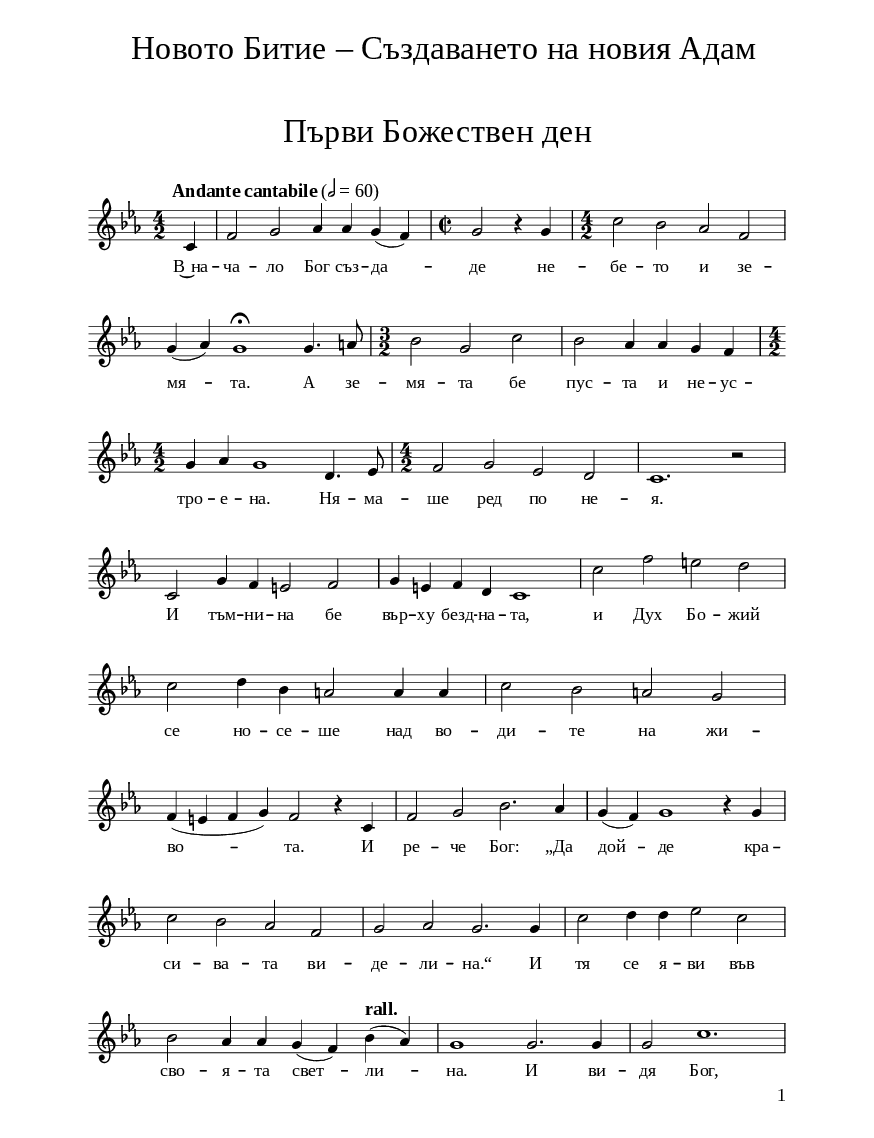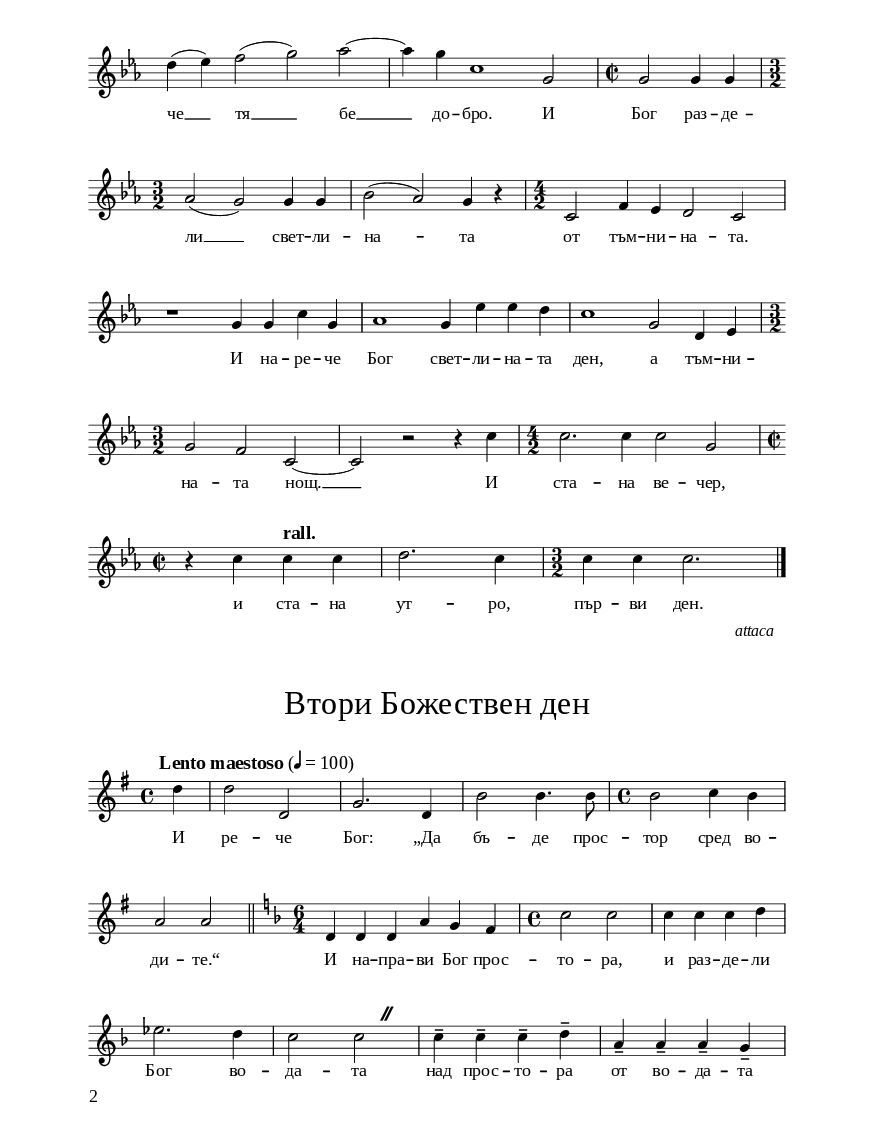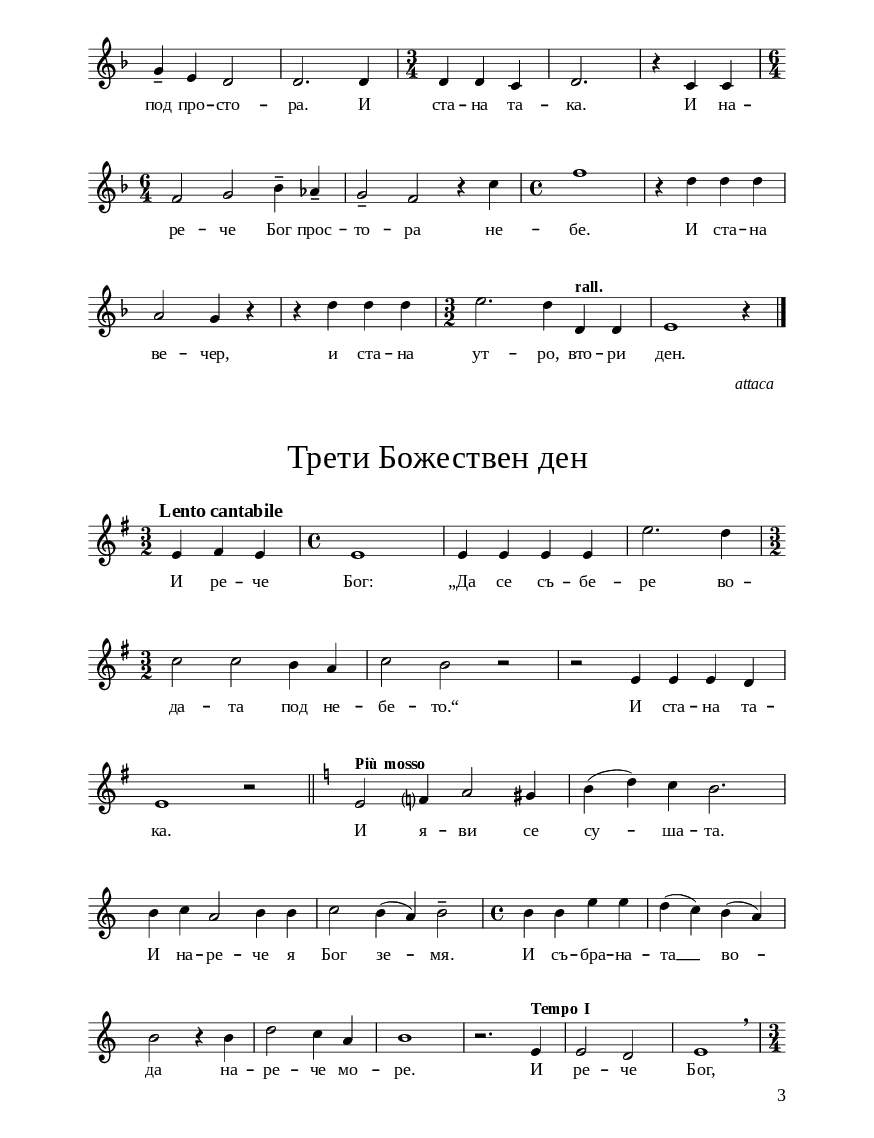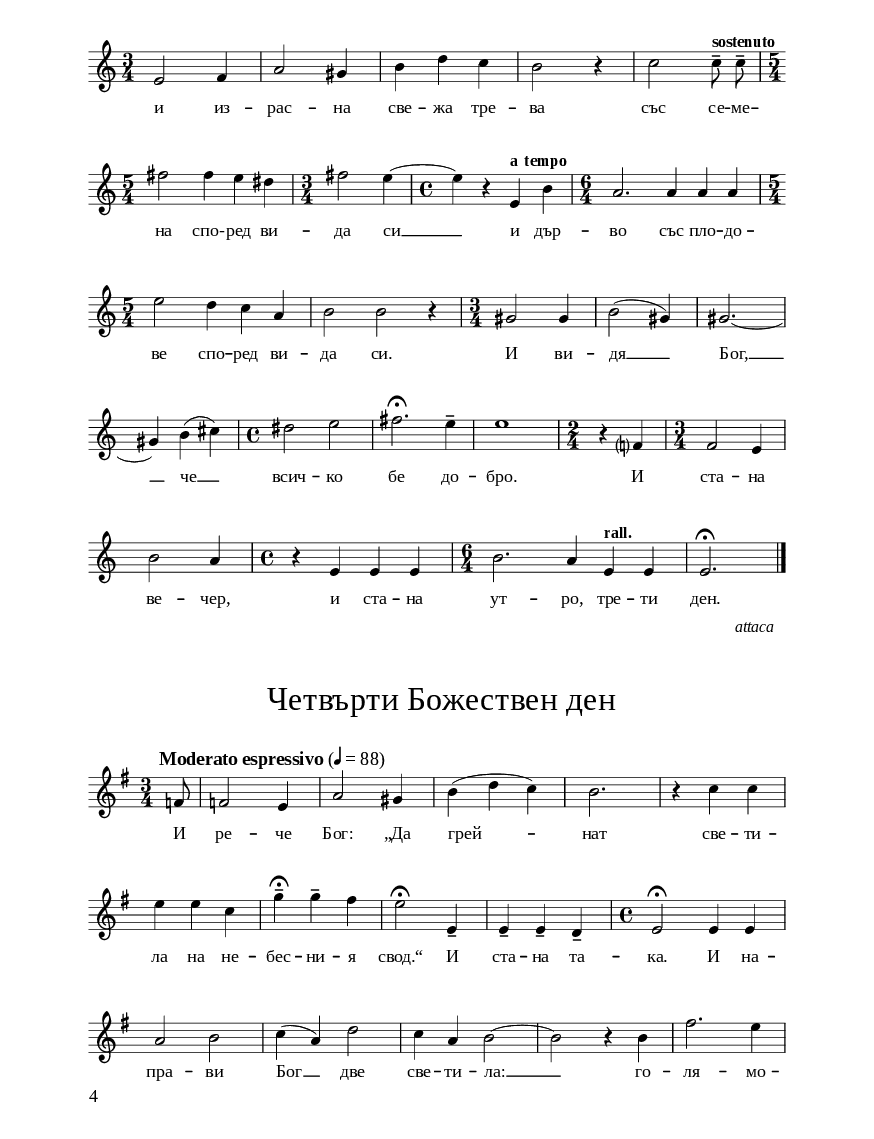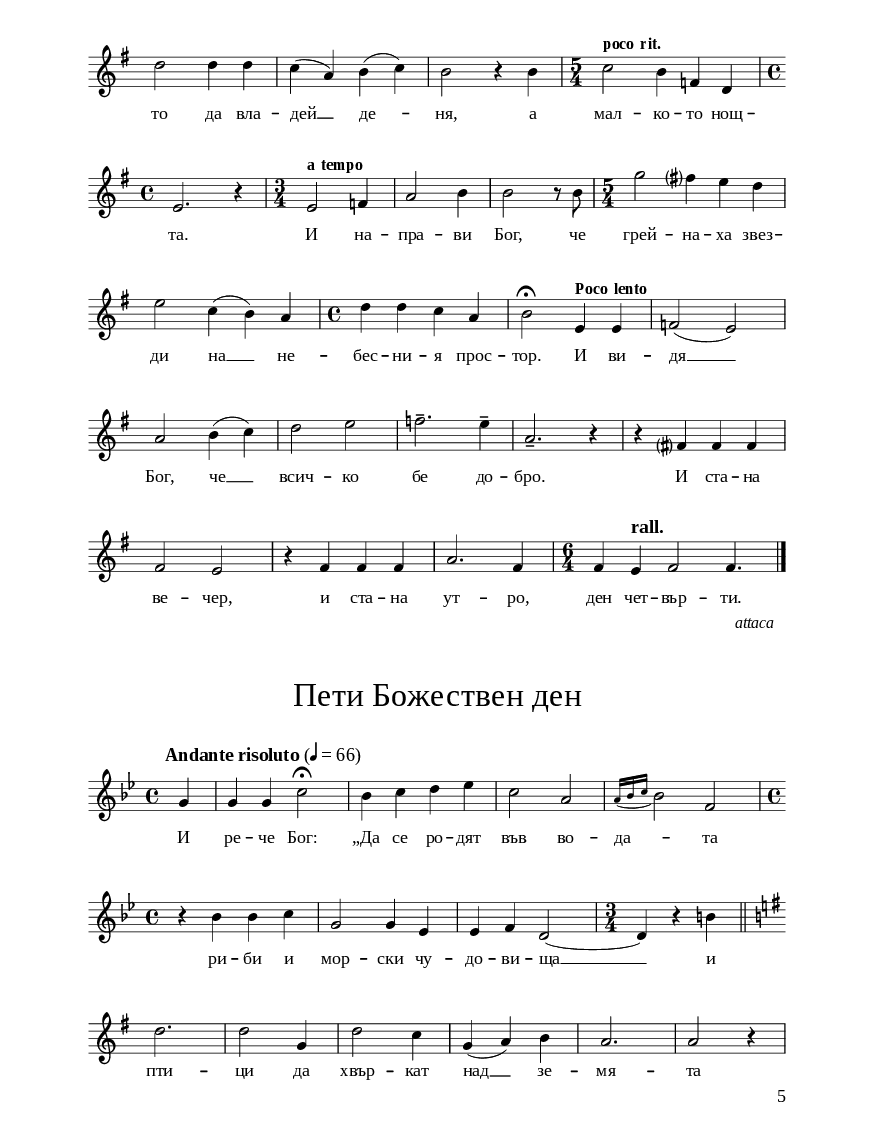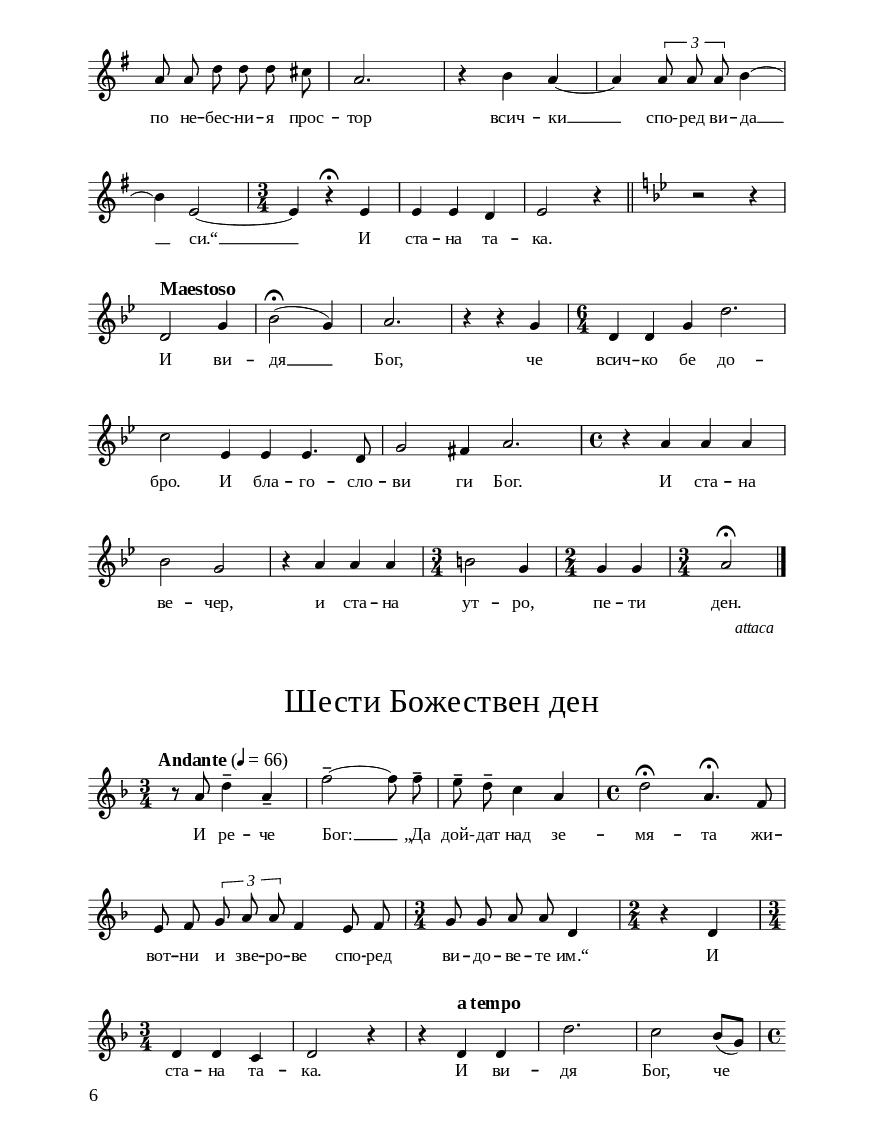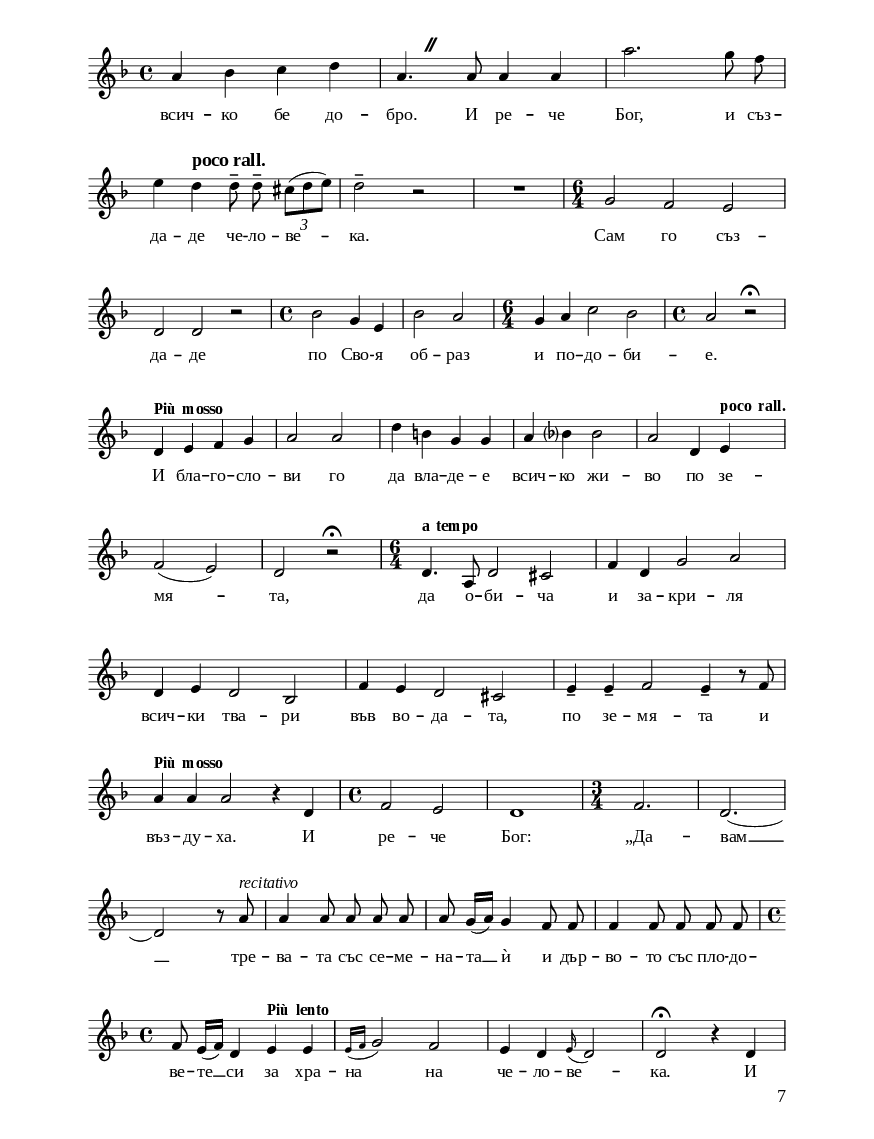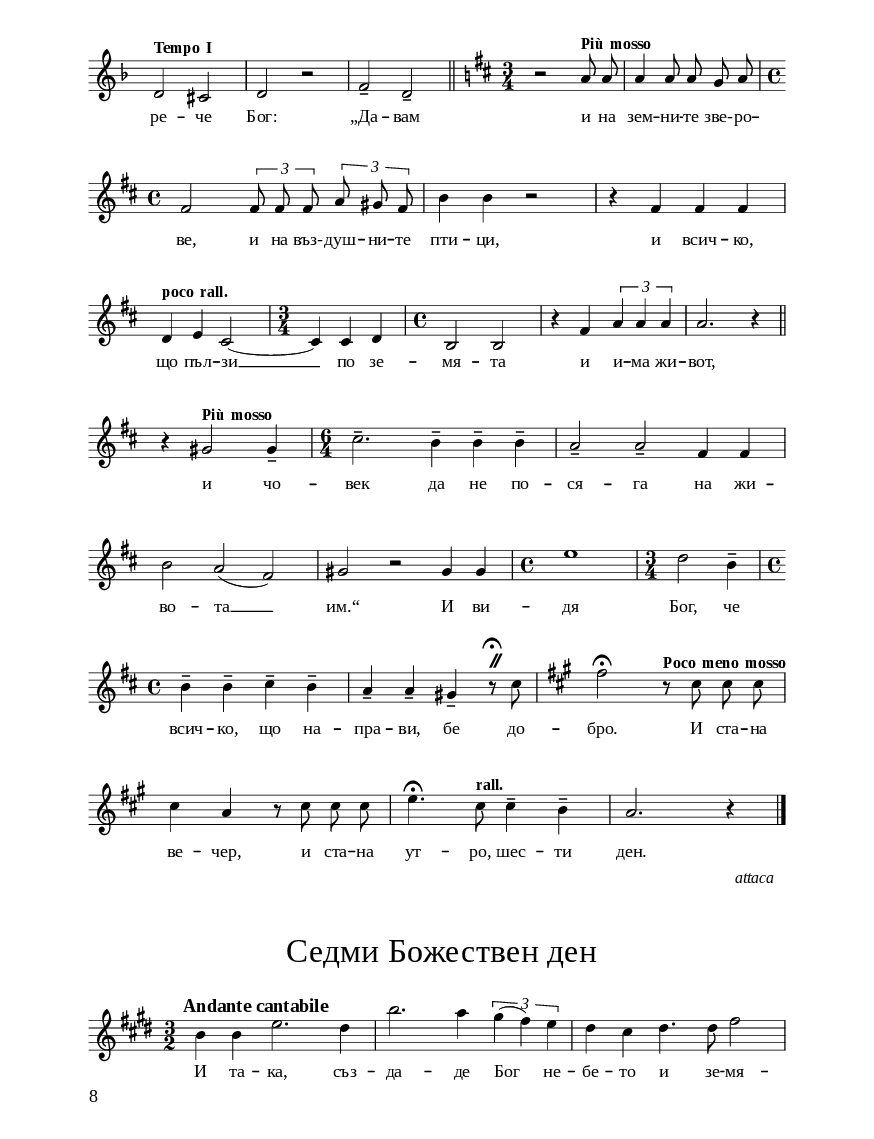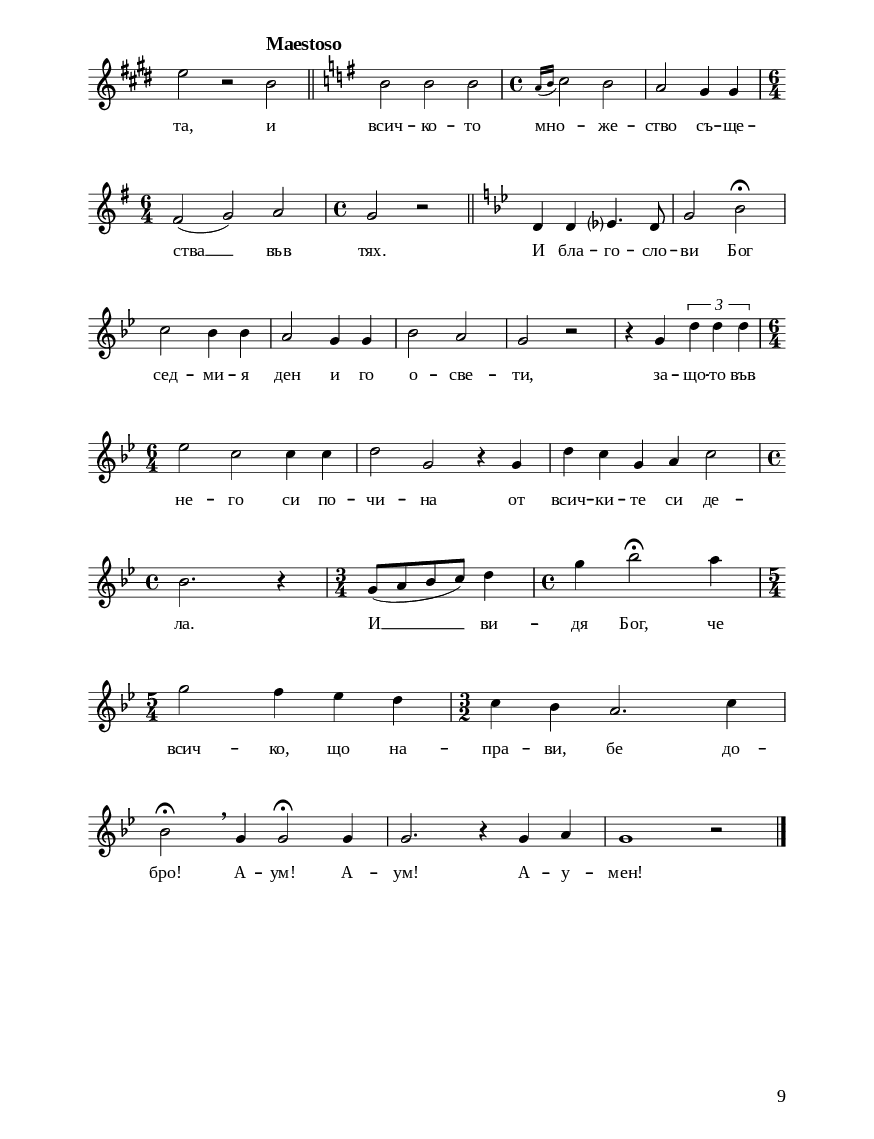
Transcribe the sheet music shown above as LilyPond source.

\version "2.24.2"

% include paper part and global functions
\include "include/globals.ily"

\bookpart {
  \label #'ref191
  \tocItem \markup "Новото Битие"
  \label #'ref191_1
  \tocItem \markup "     Първи Божествен ден"
  \include "include/bookpart-paper.ily"
  \markup \center-column \normal-text \fontsize #6.5 {
    \center-align
    \line { "     Новото Битие – Създаването на новия Адам" }
    \center-align

    \vspace #-0.1
    \center-align

    \vspace #-0.1
    \center-align
    \hspace #5.1

    \center-align
    \line \fontsize #-3 { " " }
  }
  \score {
    \include "include/score-layout.ily"

    \new Voice \absolute {
      \clef treble
      \key c \minor
      \time 4/2
      \tempoFunc "Andante cantabile" 2 "60"
      \autoBeamOff
      \partial 4
      c'4 | f'2 g'2
      as'4 as'4 g'4 ( f'4 ) | \time 2/2 g'2 r4 g'4 | % 3
      \time 4/2 c''2 bes'2 as'2 f'2 \break | % 4
      g'4 ( as'4 ) g'1 \fermata g'4. a'8 | % 5
      \time 3/2  bes'2 g'2 c''2 | % 6
      bes'2 as'4 as'4 g'4 f'4 \break | % 7
      \time 4/2  g'4 as'4 g'1 d'4. es'8 | % 8
      \time 4/2  f'2 g'2 es'2 d'2 | % 9
      c'1. r2 \break |
      c'2 g'4 f'4 e'2 f'2 | % 11
      g'4 e'4 f'4 d'4 c'1 | % 12
      c''2 f''2 e''2 d''2 \break | % 13
      c''2 d''4 bes'4 a'2 a'4 a'4 | % 14
      c''2 bes'2 a'2 g'2 \break | % 15
      f'4 ( e'4 f'4 g'4 ) f'2 r4 c'4 | % 16
      f'2 g'2 bes'2. as'4 | % 17
      g'4 ( f'4 ) g'1 r4 g'4 \break | % 18
      c''2 bes'2 as'2 f'2 | % 19
      g'2 as'2 g'2. g'4 |
      c''2 d''4 d''4 es''2 c''2 \break | % 21
      bes'2 as'4 as'4 g'4 ( f'4 )  \tempo "rall." bes'4( as'4 )
      | % 22
      g'1 g'2. g'4 | % 23
      g'2 c''1.  | % 24
      d''4 ( es''4 ) f''2 ( g''2 ) as''2 ~ | % 25
      as''4 g''4 c''1 g'2 | % 26
      \time 2/2  g'2 g'4 g'4 \break | % 27
      \time 3/2  as'2 ( g'2 ) g'4 g'4 | % 28
      bes'2 ( as'2 ) g'4 r4 | % 29
      \time 4/2  c'2 f'4 es'4 d'2 c'2 \break |
      r1 g'4 g'4 c''4 g'4 | % 31
      as'1 g'4 es''4 es''4 d''4 | % 32
      c''1 g'2 d'4 es'4 \break | % 33
      \time 3/2  g'2 f'2 c'2 ~ | % 34
      c'2 r2 r4 c''4 | % 35
      \time 4/2  c''2. c''4 c''2 g'2 \break | % 36
      \time 2/2  r4 c''4 \tempo "rall."  c''4c''4 | % 37
      d''2. c''4 | % 38
      \time 3/2 c''4 c''4 c''2. \bar "|."
    }

    \addlyrics {
      В~на -- ча --
      ло Бог съз -- да -- де не -- бе -- то и зе --
      мя -- та. А зе -- мя -- та бе пус -- та и не
      -- ус -- тро -- е -- на. Ня -- ма -- ше ред по
      не -- я. И тъм -- ни -- на бе вър -- ху безд --
      на -- та, и Дух Бо -- жий се но -- се -- ше
      над во -- ди -- те на жи -- во -- та. И ре --
      че Бог: „Да дой -- де кра -- си -- ва -- та ви
      -- де -- ли -- на.“ И тя се я -- ви във сво --
      я -- та свет -- ли -- на. И ви -- дя Бог, че __
      тя __ бе __ до -- бро. И Бог раз -- де -- ли __ свет --
      ли -- на -- та от тъм -- ни -- на -- та. И на --
      ре -- че Бог свет -- ли -- на -- та ден, а тъм
      -- ни -- на -- та нощ. __ И ста -- на ве -- чер, и
      ста -- на ут -- ро, пър -- ви ден.}

      \header {
        title = \titleFunc "Първи Божествен ден" "Părvi Božestven den"
      }

      \midi{}

    } % score

    \markup \raise #4.5 \override #'(baseline-skip . 2) {
      \column {
        \fill-line \italic { "" "" \concat {"attaca" "   " }}
      }
    }

    \label #'ref192
    \tocItem \markup "     Втори Божествен ден"
    \include "include/bookpart-paper.ily"
    \score {
      \include "include/score-layout.ily"

      \new Voice \absolute {
        \clef treble
        \key g \major
        \time 4/4
        \tempoFunc "Lento maestoso" 4 "100"
        \autoBeamOff
        \partial 4  d''4 | % 2
        d''2 d'2 | % 3
        g'2. d'4 | % 4
        b'2 b'4. b'8 | % 5
        \time 4/4 b'2 c''4 b'4 \break | % 6
        a'2 a'2 \bar "||"
        | % 7
        \time 6/4  | % 7
        \key d \minor
        d'4 d'4 d'4 a'4 g'4
        f'4 | % 8
        \time 4/4  | % 8
        c''2 c''2 | % 9
        c''4 c''4 c''4 d''4 \break|
        es''2. d''4  | % 11
        c''2 c''2^\markup { "     " \musicglyph "scripts.caesura.straight" } | % 12
        c''4 -- c''4 -- c''4 -- d''4
        -- | % 13
        a'4 -- a'4 -- a'4 -- g'4 -- \break | % 14
        g'4 -- e'4 d'2 | % 15
        d'2. d'4  | % 16
        \time 3/4  | % 16
        d'4 d'4 c'4 | % 17
        d'2. | % 18
        r4 c'4 c'4 | % 19
        \time 6/4  | % 19
        f'2 g'2 bes'4 -- as'4 -- |

        g'2 -- f'2 r4 c''4 | % 21
        \time 4/4  | % 21
        f''1  | % 22
        r4 d''4 d''4 d''4 \break | % 23
        a'2 g'4 r4 | % 24
        r4 d''4 d''4 d''4 | % 25
        \time 3/2  | % 25
        e''2. d''4 d'4 ^\markup{ \bold {rall.} }
        d'4 | % 26
        e'1 r4 \bar "|."
      }

      \addlyrics {
        И
        ре -- че Бог: „Да бъ -- де прос --
        тор сред во -- ди -- те.“ И на --
        пра -- ви Бог прос -- то -- ра, и
        раз -- де -- ли Бог во -- да -- та
        над прос -- то -- ра от во -- да --
        та под про -- сто -- ра. И ста --
        на та -- ка. И на -- ре -- че Бог
        прос -- то -- ра не -- бе. И ста --
        на ве -- чер, и ста -- на ут -- ро,
        вто -- ри ден.}

        \header {
          title = \titleFunc "Втори Божествен ден" "Vtori Božestven den"
        }

        \midi{}

      } % score

      \markup \raise #4.5 \override #'(baseline-skip . 2) {
        \column {
          \fill-line \italic { "" "" \concat {"attaca" "   " }}
        }
      }

      \label #'ref193
      \tocItem \markup "     Трети Божествен ден"
      \include "include/bookpart-paper.ily"
      \score {
        \include "include/score-layout.ily"

        \new Voice \absolute {
          \clef treble
          \key e \minor
          \time 3/2
          \tempo "Lento cantabile"
          \autoBeamOff
          \partial 2.
          e'4  fis'4
          e'4 | % 2
          \time 4/4  | % 2
          e'1 | % 3
          e'4  e'4  e'4  e'4 | % 4
          e''2. d''4 \break  | % 5
          \time 3/2   | % 5
          c''2 c''2 b'4  a'4 | % 6
          c''2 b'2 r2 | % 7
          r2  e'4  e'4  e'4  d'4 \break | % 8
          e'1 r2 \bar "||"
          \key a \minor | % 9
          e'2 ^\markup{ \bold {Più mosso} }  f'?4  a'2
          gis'4 |
          b'4 ( d''4 ) c''4 b'2. \break | % 11
          b'4 c''4  a'2 b'4 b'4
          | % 12
          c''2 b'4 (  a'4 ) b'2 -- | % 13
          \time 4/4  | % 13
          b'4 b'4 e''4 e''4 | % 14
          d''4 ( c''4 ) b'4 (  a'4 )
          \break | % 15
          b'2 r4 b'4 | % 16
          d''2 c''4  a'4 | % 17
          b'1 | % 18
          r2.  e'4 ^\markup{ \bold {Tempo I} } | % 19
          e'2  d'2 |
          e'1 \breathe  \break | % 21
          \time 3/4  | % 21
          e'2  f'4  | % 22
          a'2  gis'4 | % 23
          b'4 d''4 c''4 | % 24
          b'2 r4 | % 25
          c''2 c''8 --  ^\markup{ \bold {sostenuto} }
          c''8 -- \break | % 26
          \time 5/4  | % 26
          fis''2 fis''4 e''4 dis''4 | % 27
          \time 3/4  | % 27
          fis''2 e''4 ~ | % 28
          \time 4/4  | % 28
          e''4 r4  e'4 ^\markup{ \bold {a tempo} }
          b'4 | % 29
          \time 6/4  | % 29
          a'2.  a'4  a'4  a'4 \break |
          \time 5/4  |
          e''2 d''4 c''4  a'4  | % 31
          b'2 b'2 r4 | % 32
          \time 3/4  | % 32
          gis'2  gis'4 | % 33
          b'2 (  gis'4 ) | % 34
          gis'2. ~ \break | % 35
          gis'4 b'4 ( cis''4 ) | % 36
          \time 4/4  | % 36
          dis''2 e''2  | % 37
          fis''2. ^\fermata e''4 -- | % 38
          e''1 | % 39
          \time 2/4  | % 39
          r4  f'?4 |
          \time 3/4  |
          f'2  e'4 \break | % 41
          b'2  a'4 | % 42
          \time 4/4  | % 42
          r4  e'4  e'4  e'4 | % 43
          \time 6/4  | % 43
          b'2.  a'4   % 44
          e'4 ^\markup{ \bold {rall.} }  e'4 | e'2. \fermata
          \bar "|."
        }

        \addlyrics {
          И
          ре -- че Бог: „Да се съ -- бе --
          ре во -- да -- та под не -- бе --
          то.“ И ста -- на та -- ка. И я --
          ви се су -- ша -- та. И на --
          ре -- че я Бог зе -- мя. И съ
          -- бра -- на -- та __  во -- да на
          -- ре -- че мо -- ре. И ре -- че
          Бог, и из -- рас -- на све -- жа
          тре -- ва със се -- ме -- на "спо-" --
          ред ви -- да си __  и дър -- во
          със пло -- до -- ве спо -- ред ви --
          да си. И ви -- дя __  Бог, __ че __
          всич -- ко бе до -- бро. И ста
          -- на ве -- чер, и ста -- на ут --
          ро, тре -- ти ден.}

          \header {
            title = \titleFunc "Трети Божествен ден" "Treti Božestven den"
          }

          \midi{}

        } % score

        \markup \raise #4.5 \override #'(baseline-skip . 2) {
          \column {
            \fill-line \italic { "" "" \concat {"attaca" "   " }}
          }
        }

        \label #'ref194
        \tocItem \markup "     Четвърти Божествен ден"
        \include "include/bookpart-paper.ily"
        \score {
          \include "include/score-layout.ily"

          \new Voice \absolute {
            \clef treble
            \key e \minor
            \time 3/4
            \tempoFunc "Moderato espressivo" 4 "88"
            \autoBeamOff
            \partial 8
            f'8  | % 2
            f'2  e'4 | % 3
            a'2  gis'4 | % 4
            b'4 ( d''4 c''4 ) | % 5
            b'2. | % 6
            r4 c''4 c''4 \break  | % 7
            e''4 e''4 c''4 | % 8
            g''4 ^\fermata -- g''4 -- fis''4
            | % 9
            e''2 ^\fermata  e'4 -- |
            e'4 --  e'4 --  d'4 -- | % 11
            \time 4/4  | % 11
            e'2 ^\fermata  e'4  e'4 \break | % 12
            a'2 b'2 | % 13
            c''4 (  a'4 ) d''2 | % 14
            c''4  a'4 b'2 ~ | % 15
            b'2 r4 b'4 | % 16
            fis''2. e''4 \break  | % 17
            d''2 d''4 d''4 | % 18
            c''4 (  a'4 ) b'4 ( c''4 ) | % 19
            b'2 r4 b'4 |
            \time 5/4  |
            c''2 ^\markup{ \bold {poco rit.} } b'4
            f'4  d'4 \break | % 21
            \time 4/4  | % 21
            e'2. r4 | % 22
            \time 3/4  | % 22
            e'2 ^\markup{ \bold {a tempo} }  f'4 | % 23
            a'2 b'4 | % 24
            b'2 r8 b'8 | % 25
            \time 5/4  | % 25
            g''2 fis''?4 e''4 d''4 \break  | % 26
            e''2 c''4 ( b'4 )  a'4 | % 27
            \time 4/4  | % 27
            d''4 d''4 c''4  a'4 | % 28
            b'2 ^\fermata  e'4 ^\markup{ \bold {Poco lento} }
            e'4 | % 29
            f'2 (  e'2 ) \break |
            a'2 b'4 ( c''4 ) | % 31
            d''2 e''2 | % 32
            f''2. -- e''4 --  | % 33
            a'2. -- r4 | % 34
            r4  fis'?4  fis'4  fis'4 \break | % 35
            fis'2  e'2 | % 36
            r4  fis'4  fis'4  fis'4 | % 37
            a'2.  fis'4 | % 38
            \time 6/4  | % 38
            fis'4  \tempo "rall." e'4  fis'2
            fis'4. \bar "|."
          }

          \addlyrics {
            И
            ре -- че Бог: „Да грей --
            нат све -- ти -- ла на не -- бес --
            ни -- я свод.“ И ста -- на та --
            ка. И на -- пра -- ви Бог __  две
            све -- ти -- ла: __  го -- ля -- мо --
            то да вла -- дей __  де -- ня,
            а мал -- ко -- то нощ -- та. И на --
            пра -- ви Бог, че грей -- на -- ха
            звез -- ди на __  не -- бес -- ни --
            я прос -- тор. И ви -- дя __  Бог,
            че __  всич -- ко бе до -- бро. И
            ста -- на ве -- чер, и ста -- на
            ут -- ро, ден чет -- вър -- ти.}

            \header {
              title = \titleFunc " Четвърти Божествен ден" "Četvărti Božestven den"
            }

            \midi{}

          } % score

          \markup \raise #4.5 \override #'(baseline-skip . 2) {
            \column {
              \fill-line \italic { "" "" \concat {"attaca" "   " }}
            }
          }

          \label #'ref195
          \tocItem \markup "     Пети Божествен ден "
          \include "include/bookpart-paper.ily"
          \score {
            \include "include/score-layout.ily"

            \new Voice \absolute {
              \clef treble
              \key g \minor
              \time 4/4
              \tempoFunc "Andante risoluto" 4 "66"
              \autoBeamOff
              \partial 4
              g'4
              | % 146
              g'4 g'4 c''2 ^\fermata | % 147
              bes'4  c''4  d''4  es''4 | % 148
              c''2 a'2 | % 149
              \acciaccatura {  a'16 [ bes' c''] } bes'2 f'2 |
              \time 4/4
              r4  bes'4  bes'4  c''4 | % 151
              g'2 g'4 es'4 | % 152
              es'4 f'4 d'2 ~ | % 153
              \time 3/4  | % 153
              d'4 r4  b'4 \bar "||"
              \break | % 154
              \key g \major | % 154
              d''2. | % 155
              d''2 g'4 | % 156
              d''2  c''4 | % 157
              g'4 ( a'4 )  b'4 | % 158
              a'2. | % 159
              a'2 r4 \break |
              a'8 a'8  d''8  d''8  d''8
              cis''8 | % 161
              a'2. | % 162
              r4  b'4 a'4 ~ | % 163
              a'4 %\once \omit TupletBracket
              \times 2/3  {
                a'8 a'8 a'8
              }
              b'4 ~ \break | % 164
              b'4 e'2 ~  | % 165
              \time 3/4 e'4 r4 ^\fermata e'4 | % 166
              e'4 e'4 d'4 | % 167
              e'2 r4 \bar "||"
              \key bes \major | % 168
              r2 r4 | \break % 169
              \tempo "Maestoso" d'2 g'4 |

              bes'2 ( ^\fermata g'4 ) | % 171
              a'2. | % 172
              r4 r4 g'4 | % 173
              \time 6/4  | % 173
              d'4 d'4 g'4  d''2. \break | % 174
              c''2 es'4 es'4 es'4. d'8 | % 175
              g'2 fis'4 a'2. | % 176
              \time 4/4  | % 176
              r4 a'4 a'4 a'4 | \break % 177
              bes'2 g'2 | % 178
              r4 a'4 a'4 a'4 | % 179
              \time 3/4  | % 179
              b'2 g'4 |
              \time 2/4  |
              g'4 g'4 | % 181
              \time 3/4 | % 181
              a'2 \fermata \bar "|."
            }

            \addlyrics {
              И ре -- че Бог:
              „Да се ро -- дят във во --
              да -- та ри -- би и мор -- ски
              чу -- до -- ви -- ща __  и пти -- ци
              да хвър -- кат над __  зе -- мя --
              та по не -- бес -- ни -- я прос --
              тор всич -- ки __  "спо-" -- ред ви --
              да __ си.“ __  И ста -- на та --
              ка. И ви -- дя __  Бог, че всич --
              ко бе до -- бро. И бла -- го --
              сло -- ви ги Бог. И ста -- на ве
              -- чер, и ста -- на ут -- ро, пе --
              ти ден.}

              \header {
                title = \titleFunc "Пети Божествен ден" "Peti Božestven den"
              }

              \midi{}

            } % score

            \markup \raise #4.5 \override #'(baseline-skip . 2) {
              \column {
                \fill-line \italic { "" "" \concat {"attaca" "   " }}
              }
            }


            \label #'ref195
            \tocItem \markup "     Шести Божествен ден "

            \include "include/bookpart-paper.ily"
            \score {
              \include "include/score-layout.ily"

              \new Voice \absolute {
                \clef treble
                \key d \minor
                \time 3/4
                \tempoFunc "Andante" 4 "66"
                \autoBeamOff
                r8 a'8  d''4 -- a'4 --
                | % 183
                f''2 ~ --  f''8  f''8 -- | % 184
                e''8 --  d''8 --  c''4 a'4 | % 185
                \time 4/4  | % 185
                d''2 ^\fermata a'4. ^\fermata f'8 \break | % 186
                e'8 f'8
                \times 2/3  {
                  g'8  a'8 a'8
                }
                f'4 e'8 f'8 | % 187
                \time 3/4  | % 187
                g'8 g'8 a'8 a'8 d'4 | % 188
                \time 2/4  | % 188
                r4 d'4  \break | % 189
                \time 3/4  | % 189
                d'4 d'4 c'4 |
                d'2 r4 | % 191
                r4 \tempo "a tempo" d'4  d'4 | % 192
                d''2. | % 193
                c''2 bes'8 ( [ g'8 ) ] \break | % 194
                \time 4/4  | % 194
                a'4  bes'4  c''4  d''4  | % 195

                a'4.^\markup {
                  \concat { "       " \musicglyph #"scripts.caesura.straight"}
                } a'8 a'4 a'4 | % 196
                a''2.  g''8 f''8 \break | % 197
                e''4 \tempo "poco rall." d''4
                d''8 --  d''8 -- \once \omit TupletBracket
                \times 2/3  {
                  cis''8 ( [  d''8  e''8 ) ]
                } |
                d''2  -- r2 | % 199
                R1 |
                \time 6/4  |
                g'2 f'2 e'2 \break | % 201
                d'2 d'2 r2  | % 202
                \time 4/4  | % 202
                bes'2 g'4 e'4 | % 203
                bes'2 a'2 | % 204
                \time 6/4  | % 204
                g'4 a'4  c''2  bes'2 | % 205
                \time 4/4  | % 205
                a'2 r2 ^\fermata \break | % 206
                d'4 ^\markup{ \bold {Più mosso} } e'4 f'4
                g'4 | % 207
                a'2 a'2 | % 208
                d''4  b'4 g'4 g'4 | % 209
                a'4  bes'?4  bes'2 |
                a'2 d'4 e'4  ^\markup{ \bold {poco rall.} } \break  | % 211
                f'2 ( e'2 ) | % 212
                d'2 r2 ^\fermata | % 213
                \time 6/4  | % 213
                d'4. ^\markup{ \bold {a tempo} } a8 d'2
                cis'2 | % 214
                f'4 d'4 g'2 a'2 \break | % 215
                d'4 e'4 d'2 bes2 | % 216
                f'4 e'4 d'2 cis'2 | % 217
                e'4 -- e'4 -- f'2 e'4 -- r8
                f'8 \break | % 218
                a'4 ^\markup{ \bold {Più mosso} } a'4 a'2 r4
                d'4 | % 219
                \time 4/4  | % 219
                f'2 e'2 |
                d'1  | % 221
                \time 3/4  | % 221
                f'2. | % 222
                d'2. ~ \break | % 223
                d'2 r8 a'8 ^\markup{ \italic {recitativo} } | % 224
                a'4 a'8 a'8 a'8 a'8 | % 225
                a'8 g'16 ( [ a'16 ) ] g'4 f'8
                f'8 | % 226
                f'4 f'8 f'8 f'8 f'8 \break | % 227
                \time 4/4  | % 227
                f'8 e'16 ( [ f'16 ) ] d'4 e'4 ^\markup{ \bold {Più lento} }  e'4 |
                \grace { e'16 [ ( f' ]  } g'2 ) f'2 |
                e'4 d' \grace {
                  e'16 (
                } d'2 ) |
                d'2 \fermata r4 d'4 |
                d'2 ^\markup{ \bold {Tempo I} } cis'2 | % 232
                d'2 r2 | % 233
                f'2 -- d'2 -- | \bar "||" % 234
                \time 3/4  | % 234
                \key d \major r2 a'8 ^\markup{ \bold {Più mosso} } a'8  | % 235
                a'4 a'8 a'8 g'8 a'8 \break | % 236
                \time 4/4  | % 236
                fis'2
                \times 2/3  {
                  fis'8  fis'8 fis'8
                }
                \times 2/3  {
                  a'8  gis'8 fis'8
                }


                | % 237
                b'4  b'4 r2  | % 238
                r4 fis'4 fis'4 fis'4  | \break % 239
                d'4 ^\markup{ \bold {poco rall.} } e'4 cis'2~ |
                \time 3/4  |
                cis'4 cis'4 d'4 | % 241
                \time 4/4  | % 241
                b2 b2 | % 242
                r4 fis'4 \times 2/3 {
                  a'4 a'4 a'4
                }
                | % 243
                a'2. r4 \break | \bar "||"% 244
                r4 gis'2 ^\markup{ \bold {Più mosso} } gis'4 -- | % 245
                \time 6/4  | % 245
                cis''2. --  b'4 --  b'4 --  b'4
                -- | % 246
                a'2 -- a'2 -- fis'4 fis'4
                | % 247
                b'2 a'2 ( fis'2 ) | % 248
                gis'2 r2 gis'4 gis'4 | % 249
                \time 4/4  | % 249
                e''1 |
                \time 3/4  |
                d''2  b'4 -- | % 251
                \time 4/4  | \break % 251
                b'4 --  b'4 --  cis''4 --  b'4
                -- | % 252
                a'4 -- a'4 -- gis'4 -- r8
                ^\markup {
                  \musicglyph #"scripts.caesura.straight"
                }
                ^\fermata
                cis''8  |  % 253
                \key a \major
                fis''2 ^\fermata r8  ^\markup{ \bold {Poco meno mosso} } cis''8
                cis''8  cis''8  \break | % 254
                cis''4 a'4 r8  cis''8  cis''8
                cis''8 | % 255
                e''4. ^\fermata  cis''8 ^\markup{ \bold {rall.} }
                cis''4 --  b'4 -- | % 256
                a'2. r4 \bar "|."


              }
              \addlyrics {
                И ре -- че Бог: __  „Да
                "дой-" -- дат над зе -- мя -- та жи --
                вот -- ни и зве -- ро -- ве спо --
                ред ви -- до -- ве -- те им.“ И
                ста -- на та -- ка. И ви -- дя Бог,
                че  всич -- ко бе до -- бро. И
                ре -- че Бог, и съз -- да -- де че
                -- ло -- ве --  ка. Сам го съз
                -- да -- де по Сво -- я об -- раз и
                по -- до -- би -- е. И бла -- го --
                сло -- ви го да вла -- де -- е
                всич -- ко жи -- во по зе -- мя
                -- та, да о -- би -- ча и за --
                кри -- ля всич -- ки тва -- ри във
                во -- да -- та, по зе -- мя -- та и
                въз -- ду -- ха. И ре -- че Бог:
                „Да -- вам  __ тре -- ва -- та
                със се -- ме -- на -- та __  ѝ и
                дър -- во -- то със пло -- до -- ве
                -- те __  си за хра --
                на на че -- ло --  ве -- ка. И ре --
                че Бог: „Да -- вам и на зем --
                ни -- те "зве-" -- ро -- ве, и на "въз-"
                -- душ -- ни -- те пти -- ци, и всич
                -- ко, що пъл -- зи __ по зе -- мя
                -- та и и -- ма жи -- вот, и чо --
                век да не по -- ся -- га на жи --
                во -- та __ им.“ И ви -- дя Бог,
                че всич -- ко, що на -- пра -- ви,
                бе до -- бро. И ста -- на ве --
                чер, и ста -- на ут -- ро, шес --
                ти ден.
              }

              \header {
                title = \titleFunc " Шести Божествен ден" "Šesti Božestven den"
              }

              \midi{}

            } % score

            \markup \raise #4.5 \override #'(baseline-skip . 2) {
              \column {
                \fill-line \italic { "" "" \concat {"attaca" "   " }}
              }
            }

            \label #'ref199
            \tocItem \markup "     Седми Божествен ден"
            \include "include/bookpart-paper.ily"
            \score {
              \include "include/score-layout.ily"

              \new Voice \absolute {
                \clef treble
                \key e \major
                \time 3/2
                \tempo "Andante cantabile"
                \autoBeamOff
                b'4  b'4 e''2.  dis''4 | % 258
                b''2.  a''4 \tupletUp  \times 2/3 {
                  \once \override Slur.positions = #'(1 . 1) gis''4 (  fis''4 )  e''4
                }
                | % 259
                dis''4  cis''4  dis''4.  dis''8
                fis''2 \break |
                e''2 r2   \tempo "Maestoso" b'2  \bar
                "||"
                \key g \major | % 261
                b'2  b'2  b'2 | % 262
                \time 4/4  |

                \grace { a'16 ([b'16] } c''2) b'2 | a'2 g'4 g'4 | \break

                \time 6/4  | % 264
                fis'2 ( g'2 ) a'2 | % 265
                \time 4/4  | % 265
                g'2 r2 \bar "||"
                \key g \minor | % 266
                d'4 d'4 es'?4. d'8 | % 267
                g'2  bes'2 ^\fermata \break | % 268
                c''2  bes'4  bes'4 | % 269
                a'2 g'4 g'4 |
                bes'2 a'2 | % 271
                g'2 r2 | % 272
                r4 g'4 \times 2/3 {
                  d''4  d''4  d''4
                }
                \break | % 273
                \time 6/4  | % 273
                es''2  c''2  c''4  c''4 | % 274
                d''2 g'2 r4 g'4 | % 275
                d''4  c''4 g'4 a'4  c''2
                \break | % 276
                \time 4/4  | % 276
                bes'2. r4 | % 277
                \time 3/4  | % 277
                g'8 ( [ a'8 bes'8 c''8 ) ]
                d''4 | % 278
                \time 4/4  | % 278
                g''4  bes''2 ^\fermata  a''4 \break | % 279
                \time 5/4  | % 279
                g''2  f''4  es''4  d''4 |
                \time 3/2  |
                c''4  bes'4 a'2.  c''4 \break | % 281
                bes'2 ^\fermata \breathe g'4 g'2 ^\fermata
                g'4 | % 282
                g'2. r4 g'4 a'4 | % 283
                g'1 r2 \bar "|."
              }
              \addlyrics {
                И та -- ка, съз -- да -- де
                Бог не -- бе -- то и зе -- мя --
                та, и всич -- ко -- то
                мно -- же -- ство съ -- ще -- ства __  във
                тях. И бла -- го -- сло -- ви Бог
                сед -- ми -- я ден и го о -- све --
                ти, за -- що -- то във не -- го си
                по -- чи -- на от всич -- ки -- те
                си де -- ла. И __    ви -- дя
                Бог, че всич -- ко, що на -- пра --
                ви, бе до -- бро! А -- ум! А -- ум!
                А -- у -- мен!}

                \header {
                  title = \titleFunc " Седми Божествен ден" "Sedmi Božestven den"
                }

                \midi{}

              } % score


            } % bookpart

            % Più mosso
            %
